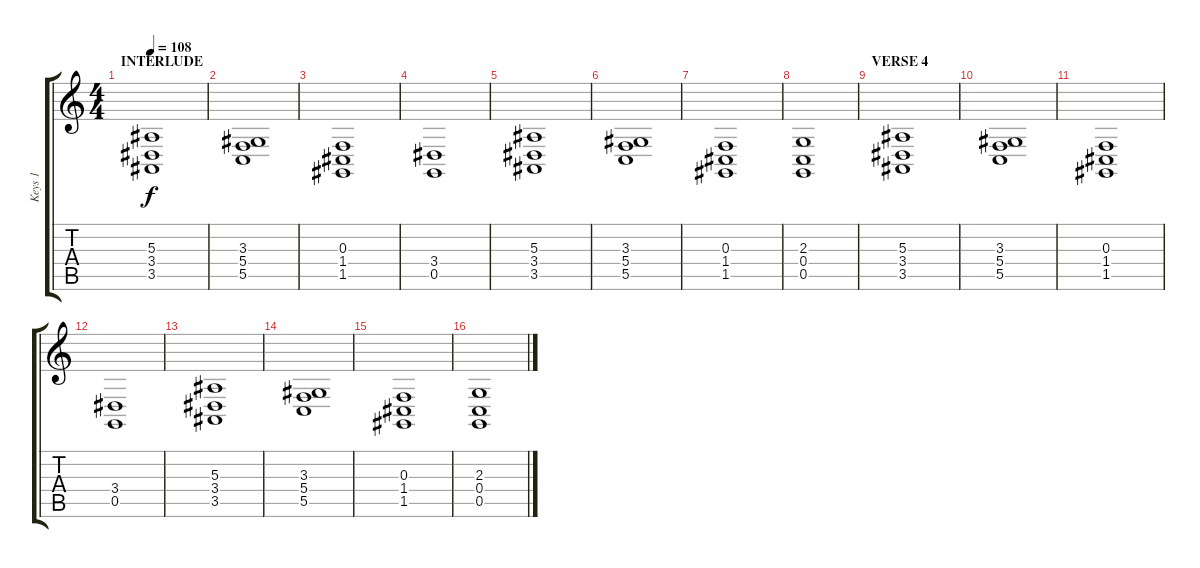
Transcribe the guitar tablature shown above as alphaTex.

\track ("Keys 1" "Keys 1") {instrument pad2warm}
\staff {score tabs}
\tuning (D4 A3 F3 C3 G2 C2) {hide}
\ts (4 4)
\section ("" "INTERLUDE")
\tempo 108
\clef g2
\ks c
(5.3 3.4 3.5).1{dy f} |
(3.3 5.4 5.5).1 |
(0.3 1.4 1.5).1 |
(3.4 0.5).1 |
(5.3 3.4 3.5).1 |
(3.3 5.4 5.5).1 |
(0.3 1.4 1.5).1 |
(2.3 0.4 0.5).1 |
\section ("" "VERSE 4")
(5.3 3.4 3.5).1 |
(3.3 5.4 5.5).1 |
(0.3 1.4 1.5).1 |
(3.4 0.5).1 |
(5.3 3.4 3.5).1 |
(3.3 5.4 5.5).1 |
(0.3 1.4 1.5).1 |
(2.3 0.4 0.5).1
